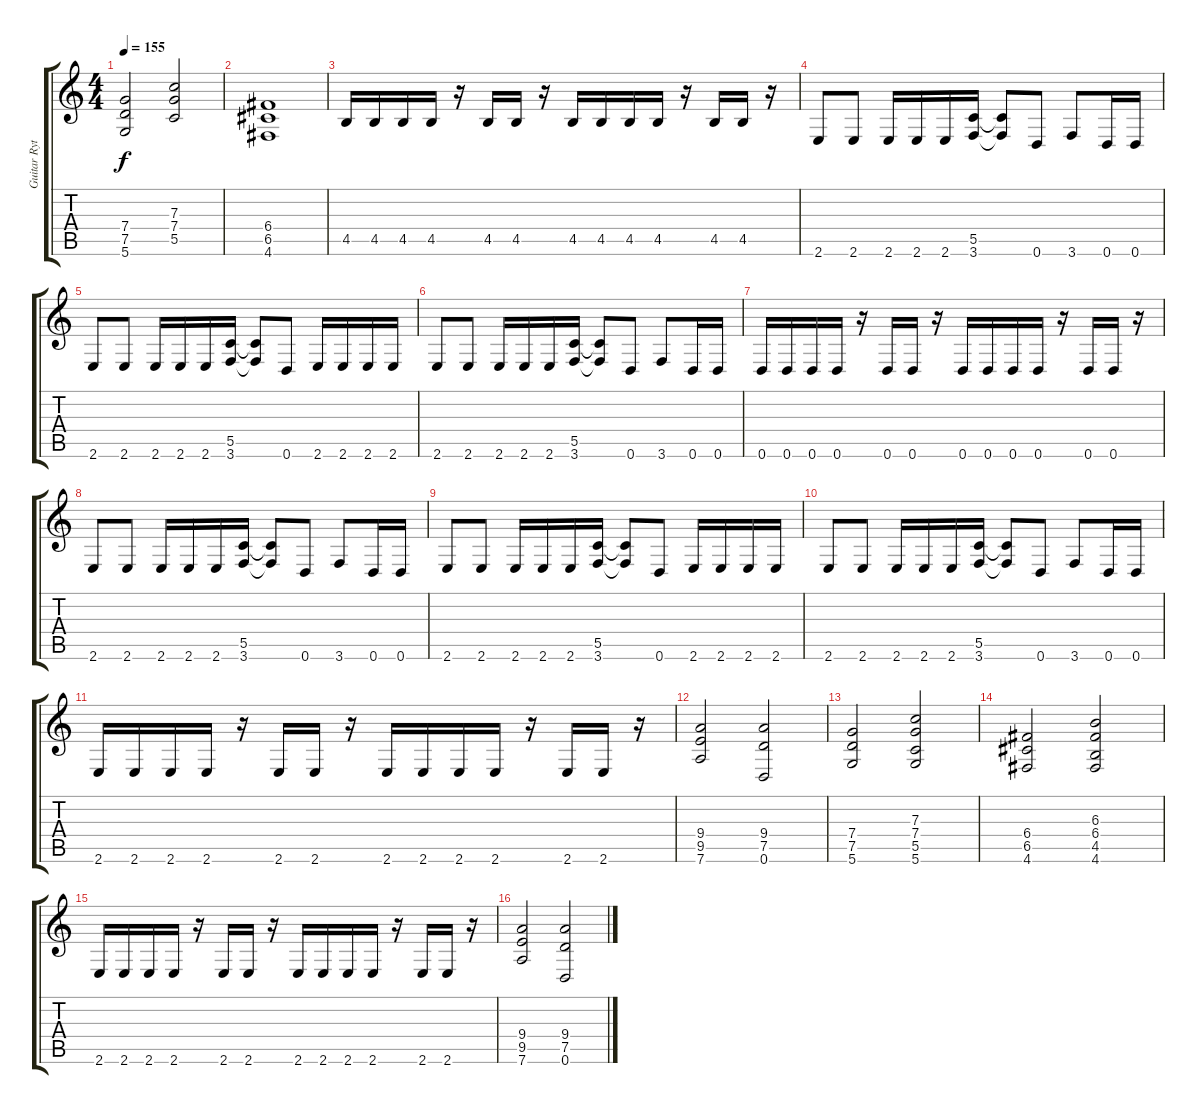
\track ("Guitar Rythm" "Guitar Ryt") {instrument distortionguitar}
\staff {score tabs}
\tuning (D4 A3 F3 C3 G2 D2) {hide}
\ts (4 4)
\tempo 155
\clef g2
\ks c
(7.4 7.5 5.6).2{dy f} (7.3 7.4 5.5).2 |
(6.4 6.5 4.6).1 |
4.5.16 4.5.16 4.5.16 4.5.16 r.16 4.5.16 4.5.16 r.16 4.5.16 4.5.16 4.5.16 4.5.16 r.16 4.5.16 4.5.16 r.16 |
2.6.8 2.6.8 2.6.16 2.6.16 2.6.16 (5.5 3.6).16 (5.5{t} 3.6{t}).8 0.6.8 3.6.8 0.6.16 0.6.16 |
2.6.8 2.6.8 2.6.16 2.6.16 2.6.16 (5.5 3.6).16 (5.5{t} 3.6{t}).8 0.6.8 2.6.16 2.6.16 2.6.16 2.6.16 |
2.6.8 2.6.8 2.6.16 2.6.16 2.6.16 (5.5 3.6).16 (5.5{t} 3.6{t}).8 0.6.8 3.6.8 0.6.16 0.6.16 |
0.6.16 0.6.16 0.6.16 0.6.16 r.16 0.6.16 0.6.16 r.16 0.6.16 0.6.16 0.6.16 0.6.16 r.16 0.6.16 0.6.16 r.16 |
2.6.8 2.6.8 2.6.16 2.6.16 2.6.16 (5.5 3.6).16 (5.5{t} 3.6{t}).8 0.6.8 3.6.8 0.6.16 0.6.16 |
2.6.8 2.6.8 2.6.16 2.6.16 2.6.16 (5.5 3.6).16 (5.5{t} 3.6{t}).8 0.6.8 2.6.16 2.6.16 2.6.16 2.6.16 |
2.6.8 2.6.8 2.6.16 2.6.16 2.6.16 (5.5 3.6).16 (5.5{t} 3.6{t}).8 0.6.8 3.6.8 0.6.16 0.6.16 |
2.6.16 2.6.16 2.6.16 2.6.16 r.16 2.6.16 2.6.16 r.16 2.6.16 2.6.16 2.6.16 2.6.16 r.16 2.6.16 2.6.16 r.16 |
(9.4 9.5 7.6).2 (9.4 7.5 0.6).2 |
(7.4 7.5 5.6).2 (7.3 7.4 5.5 5.6).2 |
(6.4 6.5 4.6).2 (6.3 6.4 4.5 4.6).2 |
2.6.16 2.6.16 2.6.16 2.6.16 r.16 2.6.16 2.6.16 r.16 2.6.16 2.6.16 2.6.16 2.6.16 r.16 2.6.16 2.6.16 r.16 |
(9.4 9.5 7.6).2 (9.4 7.5 0.6).2
